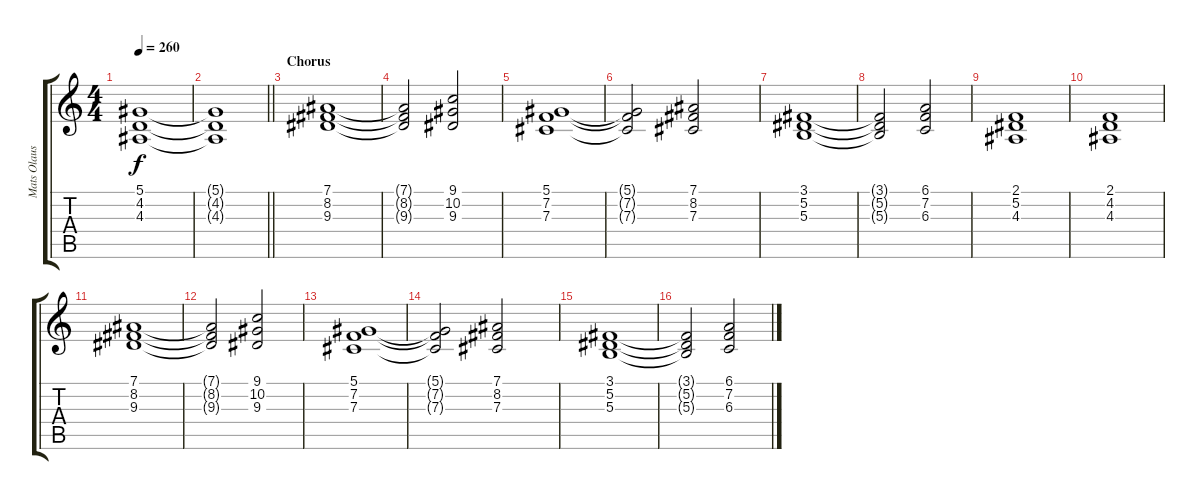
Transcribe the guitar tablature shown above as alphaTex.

\track ("Mats Olausson" "Mats Olaus") {instrument percussiveorgan}
\staff {score tabs}
\tuning (Eb4 Bb3 Gb3 Db3 Ab2 Eb2) {hide}
\ts (4 4)
\tempo 260
\clef g2
\ks c
(5.1 4.2 4.3).1{dy f} |
\barLineRight lightlight
(5.1{t} 4.2{t} 4.3{t}).1 |
\section ("" "Chorus")
(7.1 8.2 9.3).1 |
(7.1{t} 8.2{t} 9.3{t}).2 (9.1 10.2 9.3).2 |
(5.1 7.2 7.3).1 |
(5.1{t} 7.2{t} 7.3{t}).2 (7.1 8.2 7.3).2 |
(3.1 5.2 5.3).1 |
(3.1{t} 5.2{t} 5.3{t}).2 (6.1 7.2 6.3).2 |
(2.1 5.2 4.3).1 |
(2.1 4.2 4.3).1 |
(7.1 8.2 9.3).1 |
(7.1{t} 8.2{t} 9.3{t}).2 (9.1 10.2 9.3).2 |
(5.1 7.2 7.3).1 |
(5.1{t} 7.2{t} 7.3{t}).2 (7.1 8.2 7.3).2 |
(3.1 5.2 5.3).1 |
(3.1{t} 5.2{t} 5.3{t}).2 (6.1 7.2 6.3).2
